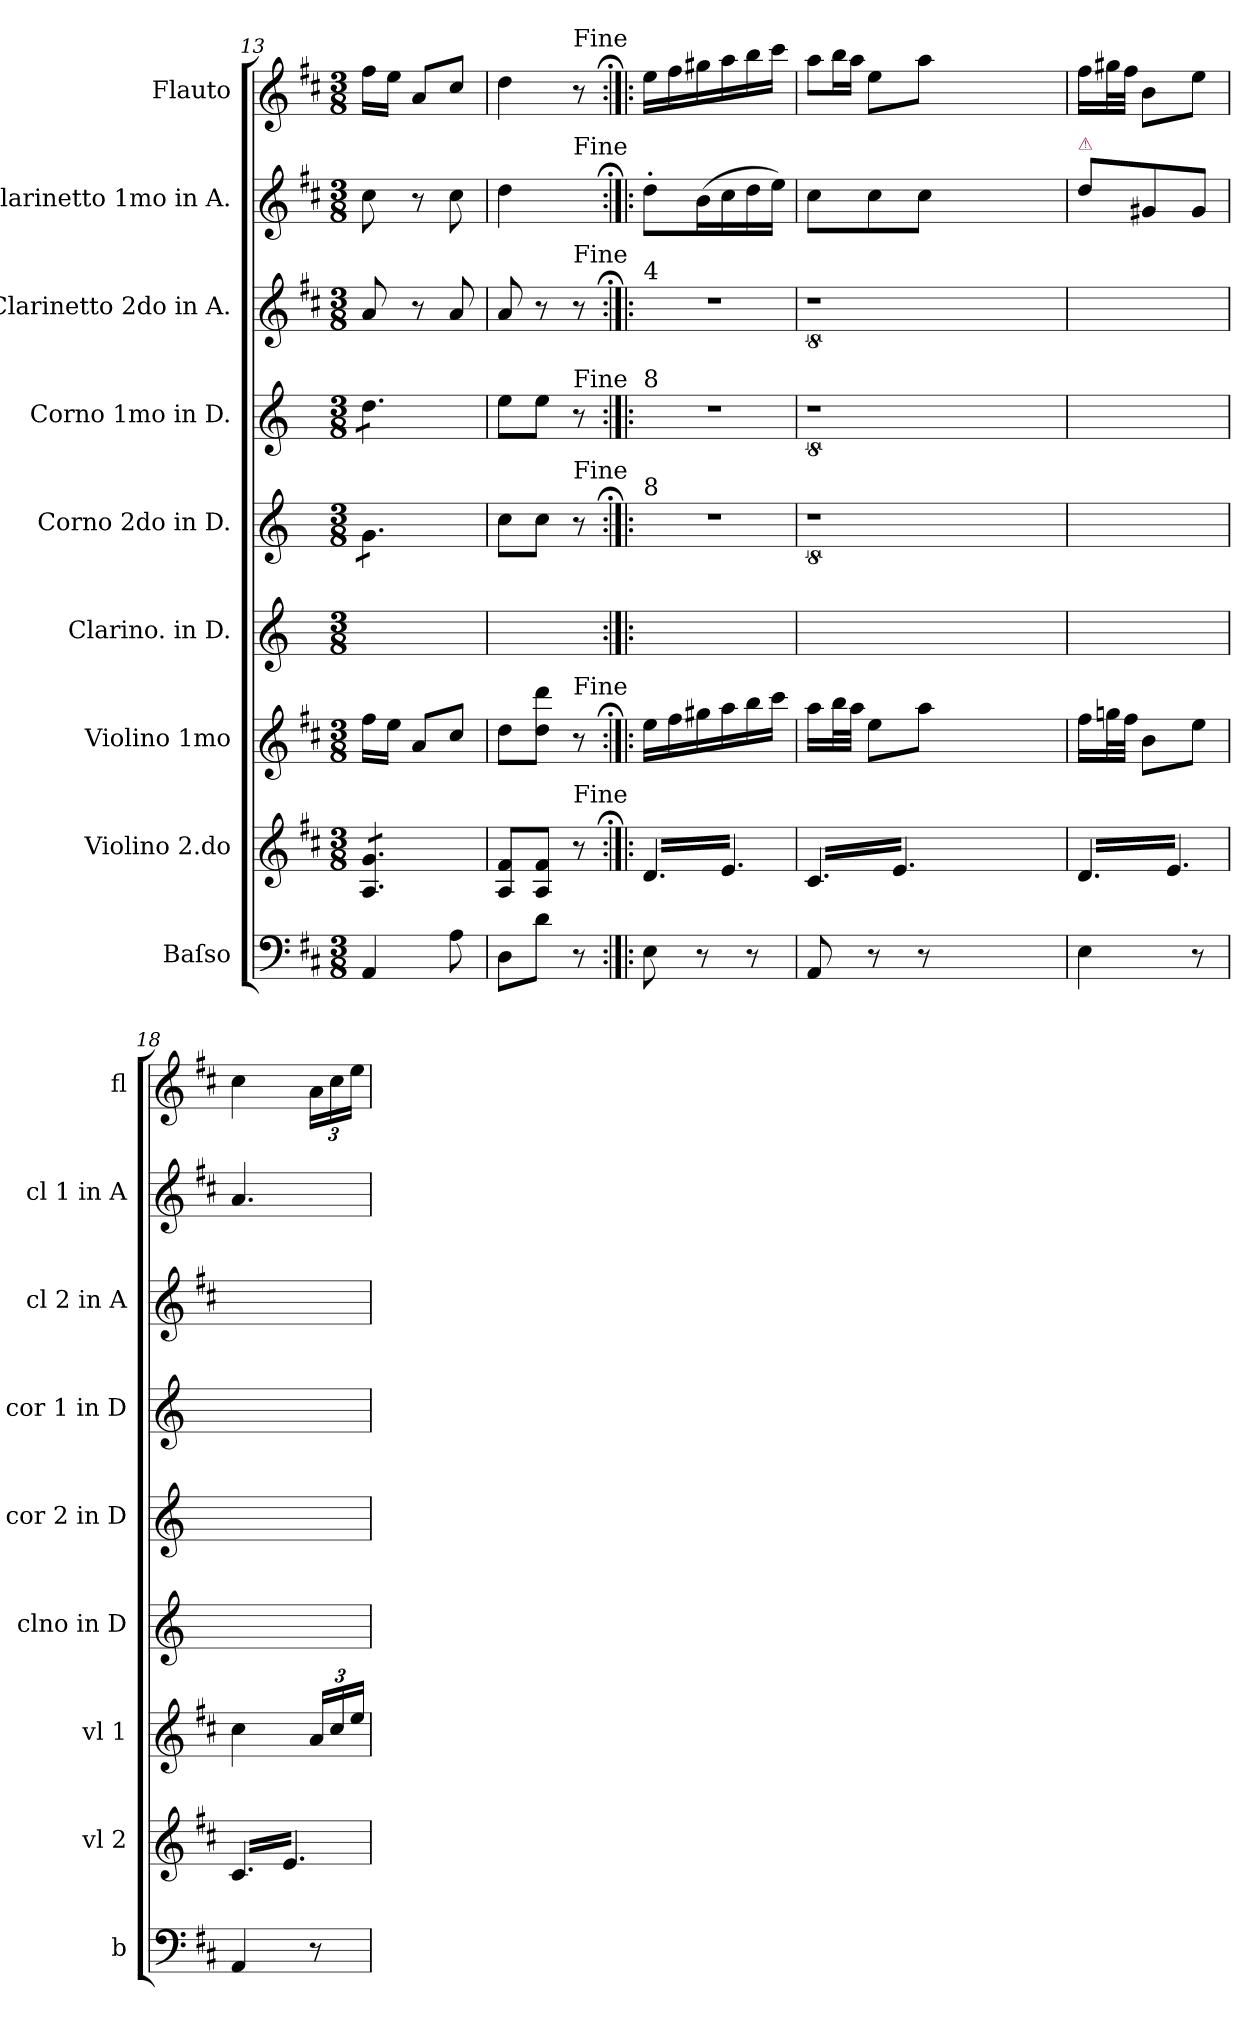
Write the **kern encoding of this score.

**kern	**kern	**kern	**kern	**kern	**kern	**kern	**kern	**kern
*part9	*part8	*part7	*part6	*part5	*part4	*part3	*part2	*part1
*staff9	*staff8	*staff7	*staff6	*staff5	*staff4	*staff3	*staff2	*staff1
*I"Baſso	*I"Violino 2.do	*I"Violino 1mo	*I"Clarino. in D.	*I"Corno 2do in D.	*I"Corno 1mo in D.	*I"Clarinetto 2do in A.	*I"Clarinetto 1mo in A.	*I"Flauto
*I'b	*I'vl 2	*I'vl 1	*I'clno in D	*I'cor 2 in D	*I'cor 1 in D	*I'cl 2 in A	*I'cl 1 in A	*I'fl
*clefF4	*clefG2	*clefG2	*clefG2	*clefG2	*clefG2	*clefG2	*clefG2	*clefG2
*	*	*	*ITrd-1c-2	*ITrd6c10	*ITrd6c10	*	*	*
*k[f#c#]	*k[f#c#]	*k[f#c#]	*k[f#c#]	*k[f#c#]	*k[f#c#]	*k[f#c#]	*k[f#c#]	*k[f#c#]
*D:	*D:	*D:	*D:	*D:	*D:	*D:	*D:	*D:
*M3/8	*M3/8	*M3/8	*M3/8	*M3/8	*M3/8	*M3/8	*M3/8	*M3/8
=13	=13	=13	=13	=13	=13	=13	=13	=13
*	*tremolo	*	*	*	*	*	*	*
*	*	*	*	*tremolo	*	*	*	*
*	*	*	*	*	*tremolo	*	*	*
4AA/	8A/ 8g/L	16ff#\LL	4.ryy	8A\L	8e\L	8a/	8cc#\	16ff#\LL
.	.	16ee\JJ	.	.	.	.	.	16ee\JJ
.	8A/ 8g/	8a/L	.	8A\	8e\	8r	8r	8a/L
8A\	8A/ 8g/J	8cc#/J	.	8A\J	8e\J	8a/	8cc#\	8cc#/J
*	*	*	*	*	*Xtremolo	*	*	*
*	*	*	*	*Xtremolo	*	*	*	*
*	*Xtremolo	*	*	*	*	*	*	*
=14	=14	=14	=14	=14	=14	=14	=14	=14
8D\L	8A/ 8f#/L	8dd\L	4.ryy	8d\L	8f#\L	8a/	4dd\	4dd\
8d\J	8A/ 8f#/J	8dd\ 8ddd\J	.	8d\J	8f#\J	8r	.	.
!	!	!	!	!	!	!	!	!LO:TX:a:t=Fine
!	!	!	!	!	!	!	!LO:TX:a:t=Fine	!
!	!	!	!	!	!	!LO:TX:a:t=Fine	!	!
!	!	!	!	!	!LO:TX:a:t=Fine	!	!	!
!	!	!	!	!LO:TX:a:t=Fine	!	!	!	!
!	!	!LO:TX:a:t=Fine	!	!	!	!	!	!
!	!LO:TX:a:t=Fine	!	!	!	!	!	!	!
8r	8r	8r	.	8r	8r	8r	8ryy	8r
=15:|!|:	=15:|!|:;	=15:|!|:;	=15:|!|:	=15:|!|:;	=15:|!|:	=15:|!|:;	=15:|!|:;	=15:|!|:;
!	!	!	!	!	!	!LO:TX:a:t=4	!	!
!	!	!	!	!	!LO:TX:a:t=8	!	!	!
!	!	!	!	!LO:TX:a:t=8	!	!	!	!
*	*tremolo	*	*	*	*	*	*	*
8E\	16d/LL	16ee\LL	4.ryy	4.r	4.r	4.r	8dd'\L	16ee\LL
.	16e/	16ff#\	.	.	.	.	.	16ff#\
8r	16d/	16gg#X\	.	.	.	.	(16b\L	16gg#X\
.	16e/	16aa\	.	.	.	.	16cc#\	16aa\
8r	16d/	16bb\	.	.	.	.	16dd\	16bb\
.	16e/JJ	16ccc#\JJ	.	.	.	.	16ee\JJ)	16ccc#\JJ
=16	=16	=16	=16	=16	=16	=16	=16	=16
!	!	!	!	!	!	!	!	!LO:N:vis=8
8AA/	16c#/LL	16aa\LL	4.ryy	8%9r	8%9r	8%9r	8cc#\L	16aa\L
!	!	!	!	!	!	!	!	!LO:N:vis=16
.	16e/	32bb\L	.	.	.	.	.	32bb\L
!	!	!	!	!	!	!	!	!LO:N:vis=16
.	.	32aa\JJJ	.	.	.	.	.	32aa\JJ
8r	16c#/	8ee\L	.	.	.	.	8cc#\	8ee\L
.	16e/	.	.	.	.	.	.	.
8r	16c#/	8aa\J	.	.	.	.	8cc#\J	8aa\J
.	16e/JJ	.	.	.	.	.	.	.
2.ryy	2.ryy	2.ryy	2.ryy	.	.	.	2.ryy	2.ryy
.	.	.	.	.	.	.	.	.
.	.	.	.	.	.	.	.	.
=17	=17	=17	=17	=17	=17	=17	=17	=17
!	!	!	!	!	!	!	!LO:TX:a:color=crimson:t=⚠	!
4E\	16d/LL	16ff#\LL	4.ryy	4.ryy	4.ryy	4.ryy	8dd\L	16ff#\LL
.	16e/	32ggn\L	.	.	.	.	.	32gg#X\L
.	.	32ff#\JJJ	.	.	.	.	.	32ff#\JJJ
.	16d/	8b\L	.	.	.	.	8g#X/	8b\L
.	16e/	.	.	.	.	.	.	.
8r	16d/	8ee\J	.	.	.	.	8g#/J	8ee\J
.	16e/JJ	.	.	.	.	.	.	.
=18	=18	=18	=18	=18	=18	=18	=18	=18
4AA/	16c#/LL	4cc#\	4.ryy	4.ryy	4.ryy	4.ryy	4.a/	4cc#\
.	16e/	.	.	.	.	.	.	.
.	16c#/	.	.	.	.	.	.	.
.	16e/	.	.	.	.	.	.	.
8r	16c#/	24a/LL	.	.	.	.	.	24a\LL
.	.	24cc#/	.	.	.	.	.	24cc#\
.	16e/JJ	.	.	.	.	.	.	.
*	*Xtremolo	*	*	*	*	*	*	*
.	.	24ee/JJ	.	.	.	.	.	24ee\JJ
.	.	.	.	.	.	.	.	.
.	.	.	.	.	.	.	.	.
.	.	.	.	.	.	.	.	.
=	=	=	=	=	=	=	=	=
*-	*-	*-	*-	*-	*-	*-	*-	*-
